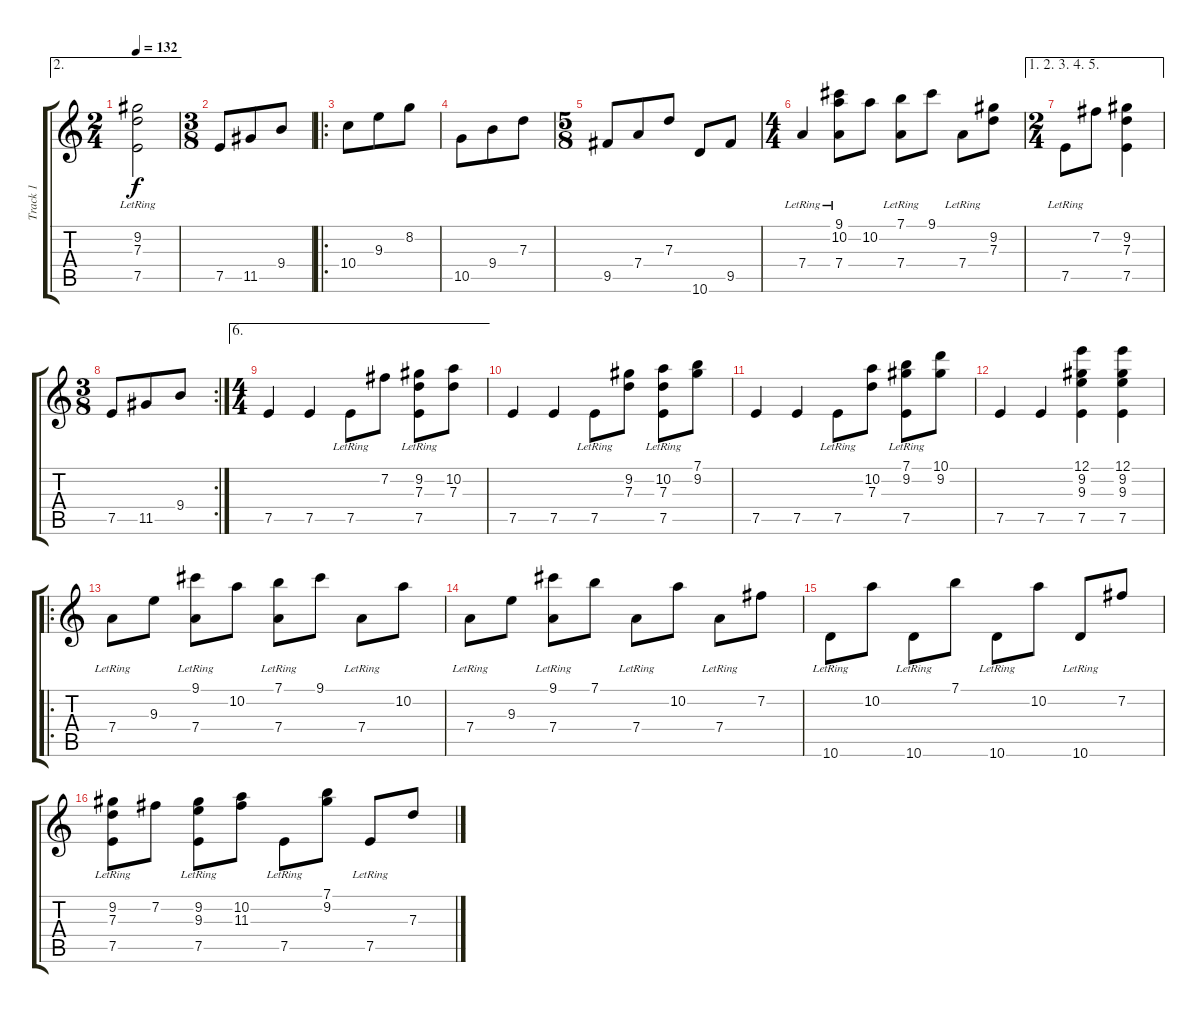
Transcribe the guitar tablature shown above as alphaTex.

\track ("Track 1" "Track 1") {instrument acousticguitarnylon}
\staff {score tabs}
\tuning (E4 B3 G3 D3 A2 E2) {hide}
\ae 2
\ts (2 4)
\tempo 132
\clef g2
\ks c
(9.2 7.3 7.5{lr}).2{dy f} |
\ts (3 8)
7.5.8 11.5.8 9.4.8 |
\ro
10.4.8 9.3.8 8.2.8 |
10.5.8 9.4.8 7.3.8 |
\ts (5 8)
9.5.8 7.4.8 7.3.8 10.6.8 9.5.8 |
\ts (4 4)
7.4{lr}.4 (9.1 10.2 7.4{lr}).8 10.2.8 (7.1 7.4{lr}).8 9.1.8 7.4{lr}.8 (9.2 7.3).8 |
\ae (1 2 3 4 5)
\ts (2 4)
7.5{lr}.8 7.2.8 (9.2 7.3 7.5).4 |
\rc 2
\ts (3 8)
7.5.8 11.5.8 9.4.8 |
\ae 6
\ts (4 4)
7.5.4 7.5.4 7.5{lr}.8 7.2.8 (9.2 7.3 7.5{lr}).8 (10.2 7.3).8 |
7.5.4 7.5.4 7.5{lr}.8 (9.2 7.3).8 (10.2 7.3 7.5{lr}).8 (7.1 9.2).8 |
7.5.4 7.5.4 7.5{lr}.8 (10.2 7.3).8 (7.1 9.2 7.5{lr}).8 (10.1 9.2).8 |
7.5.4 7.5.4 (12.1 9.2 9.3 7.5).4 (12.1 9.2 9.3 7.5).4 |
\ro
7.4{lr}.8 9.3.8 (9.1 7.4{lr}).8 10.2.8 (7.1 7.4{lr}).8 9.1.8 7.4{lr}.8 10.2.8 |
7.4{lr}.8 9.3.8 (9.1 7.4{lr}).8 7.1.8 7.4{lr}.8 10.2.8 7.4{lr}.8 7.2.8 |
10.6{lr}.8 10.2.8 10.6{lr}.8 7.1.8 10.6{lr}.8 10.2.8 10.6{lr}.8 7.2.8 |
(9.2 7.3 7.5{lr}).8 7.2.8 (9.2 9.3 7.5{lr}).8 (10.2 11.3).8 7.5{lr}.8 (7.1 9.2).8 7.5{lr}.8 7.3.8
